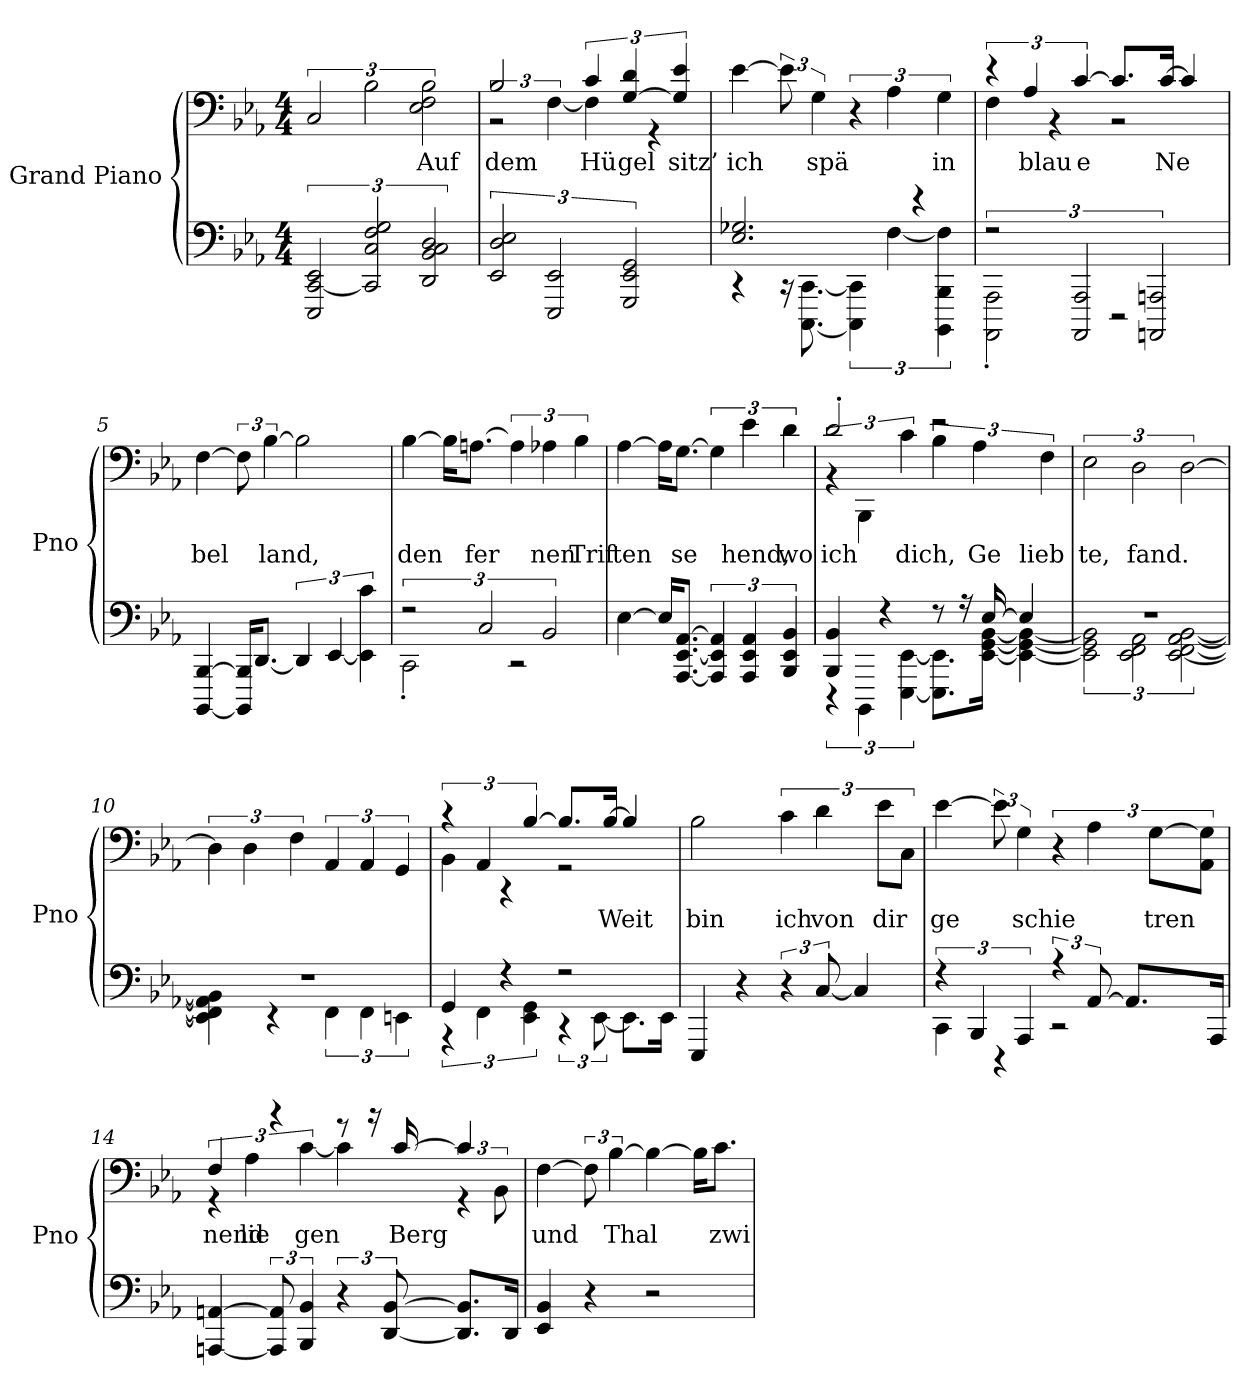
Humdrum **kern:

**kern	**kern	**text
*part1	*part1	*part1
*staff2	*staff1	*staff1
*I"Grand Piano	*	*
*I'Pno	*	*
*clefF4	*clefF4	*
*k[b-e-a-]	*k[b-e-a-]	*
*M4/4	*M4/4	*
*MM60	*MM60	*
=1	=1	=1
3EEE-/ [3CC/ 3EE-/	3C/	.
3CC/] 3C/ 3F/ 3G/	3B-\	.
!	!	!LO:LY:b
3DD/ 3BB-/ 3C/ 3D/	3E-\ 3F\ 3B-\	Auf
=2	=2	=2
!	!	!LO:LY:b
*	*^	*
3EE-/ 3D/ 3E-/	2B-/	3r	dem
3EEE-/ 3EE-/	.	[6F\	.
!	!	!	!LO:LY:b
.	6c/	4F\]	Hü
!	!	!	!LO:LY:b
3GGG/ 3EE-/ 3GG/	[6G/ 6d/	.	gel
.	.	4r	.
!	!	!	!LO:LY:b
.	6G/] 6e-/	.	sitz’
*	*v	*v	*
=3	=3	=3
*^	*	*
!	!	!	!LO:LY:b
2.E-/ 2.G-X/	4r	[4e-\	ich
.	16r	12e-\]	.
.	[8.CCC\ [8.CC\	.	.
!	!	!	!LO:LY:b
.	.	6G\	spä
.	6CCC\] 6CC\]	6r	.
.	[6F\	6A-\	.
4r	.	.	.
!	!	!	!LO:LY:b
.	6BBBB-\ 6BBB-\ 6F\]	6G\	in
=4	=4	=4	=4
*	*	*^	*
3r	2AAAA-\' 2AAA-\'	6r	4F\	.
!	!	!	!	!LO:LY:b
.	.	6A-/	.	blau
.	.	.	4r	.
!	!	!	!	!LO:LY:b
3AAAA-/ 3AAA-/	.	[6c/	.	e
.	2r	8.c/L]	2r	.
3AAAAn/ 3AAAn/	.	.	.	.
!	!	!	!	!LO:LY:b
.	.	[16c/Jk	.	Ne
.	.	4c/]	.	.
*v	*v	*	*	*
*	*v	*v	*
!!LO:LB:g=z
=5	=5	=5
!	!	!LO:LY:b
[4BBBB-/ [4BBB-/	[4F\	bel
16BBBB-/] 16BBB-/]KL	12F\]	.
[8.DD/J	.	.
!	!	!LO:LY:b
.	[6B-\	land,
6DD/]	2B-\]	.
[6EE-/	.	.
6EE-\] 6c\	.	.
=6	=6	=6
*^	*	*
!	!	!	!LO:LY:b
3r	2CC'\	[4B-\	den
.	.	16B-\KL]	.
!	!	!	!LO:LY:b
.	.	[8.An\J	fer
3C/	.	.	.
.	2r	6A\]	.
!	!	!	!LO:LY:b
3BB-/	.	6A-X\	nen
!	!	!	!LO:LY:b
.	.	6B-\	Trif
*v	*v	*	*
=7	=7	=7
!	!	!LO:LY:b
[4E-\	[4A-\	ten
16E-/KL]	16A-\KL]	.
!	!	!LO:LY:b
[8.AAA-/ [8.EE-/ [8.AA-/J	[8.G\J	se
6AAA-/] 6EE-/] 6AA-/]	6G\]	.
!	!	!LO:LY:b
6AAA-/ 6EE-/ 6AA-/	6e-\	hend,
!	!	!LO:LY:b
6BBB-/ 6EE-/ 6BB-/	6d\	wo
=8	=8	=8
*^	*	*
!	!	!	!LO:LY:b
*	*	*^	*
4BBB-/ 4BB-/	6r	2d'/	6r	ich
.	6BBBB-\	.	6BBB-\	.
4r	.	.	.	.
!	!	!	!	!LO:LY:b
.	[6EEE-\ [6EE-\	.	6c\	dich,
8r	8.EEE-\] 8.EE-\]L	2r	6B-\	.
16r	.	.	.	.
!	!	!	!	!LO:LY:b
.	.	.	6A-\	Ge
[16E-/	[16EE-\ [16GG\ [16BB-\Jk	.	.	.
4E-/]	4EE-\_ 4GG\_ 4BB-\_	.	.	.
!	!	!	!	!LO:LY:b
.	.	.	6F\	lieb
!!LO:LB:g=z
=9	=9	=9	=9	=9
!	!	!	!	!LO:LY:b
*	*	*v	*v	*
1r	3EE-\] 3GG\] 3BB-\]	3E-\	te,
!	!	!	!LO:LY:b
.	3EE-\ 3FF\ 3AA-\	3D\	fand.
.	[3EE-\ [3FF\ [3AA-\ [3BB-\	[3D\	.
=10	=10	=10	=10
1r	4EE-\] 4FF\] 4AA-\] 4BB-\]	6D\]	.
.	.	6D\	.
.	4r	.	.
.	.	6F\	.
.	6FF\	6AA-/	.
.	6FF\	6AA-/	.
.	6EEn\	6GG/	.
=11	=11	=11	=11
*	*	*^	*
4GG/	6r	6r	4BB-\	.
.	6FF\	6AA-/	.	.
4r	.	.	4r	.
.	6EE-\ 6GG\	[6B-/	.	.
2r	6r	8.B-/L]	2r	.
.	[12EE-\	.	.	.
!	!	!	!	!LO:LY:b
.	.	[16B-/Jk	.	Weit
.	8.EE-\L]	4B-/]	.	.
.	16EE-\Jk	.	.	.
*	*	*v	*v	*
=12	=12	=12	=12
!	!	!	!LO:LY:b
*v	*v	*	*
4EEE-/	2B-\	bin
4r	.	.
!	!	!LO:LY:b
6r	6c\	ich
!	!	!LO:LY:b
[12C/	6d\	von
4C/]	.	.
!	!	!LO:LY:b
.	12e-\L	dir
.	12C\J	.
!!LO:LB:g=z
=13	=13	=13
*^	*	*
!	!	!	!LO:LY:b
6r	4CC\	[4e-\	ge
6BBB-/	.	.	.
.	4r	12e-\]	.
!	!	!	!LO:LY:b
6AAA-/	.	6G\	schie
6r	2r	6r	.
[12AA-/	.	6A-\	.
8.AA-/L]	.	.	.
!	!	!	!LO:LY:b
.	.	[12G\L	tren
.	.	12AA-\ 12G\]J	.
16AAA-/Jk	.	.	.
*v	*v	*	*
=14	=14	=14
!	!	!LO:LY:b
*	*^	*
[4AAAn/ [4AAn/	4F/	6r	nend
!	!	!	!LO:LY:b
.	.	6A-\	lie
12AAA/] 12AA/]	4r	.	.
!	!	!	!LO:LY:b
6BBB-/ 6BB-/	.	[6c\	gen
6r	8r	4c\]	.
.	16r	.	.
[12DD/ [12BB-/	.	.	.
!	!	!	!LO:LY:b
.	[16c/	.	Berg
8.DD/] 8.BB-/]L	4c/]	6r	.
.	.	12BB-\	.
16DD/Jk	.	.	.
*	*v	*v	*
=15	=15	=15
!	!	!LO:LY:b
4EE-/ 4BB-/	[4F\	und
4r	12F\]	.
!	!	!LO:LY:b
.	[6B-\	Thal
2r	4B-\_	.
.	16B-\KL]	.
!	!	!LO:LY:b
.	8.c\J	zwi
=	=	=
*-	*-	*-
